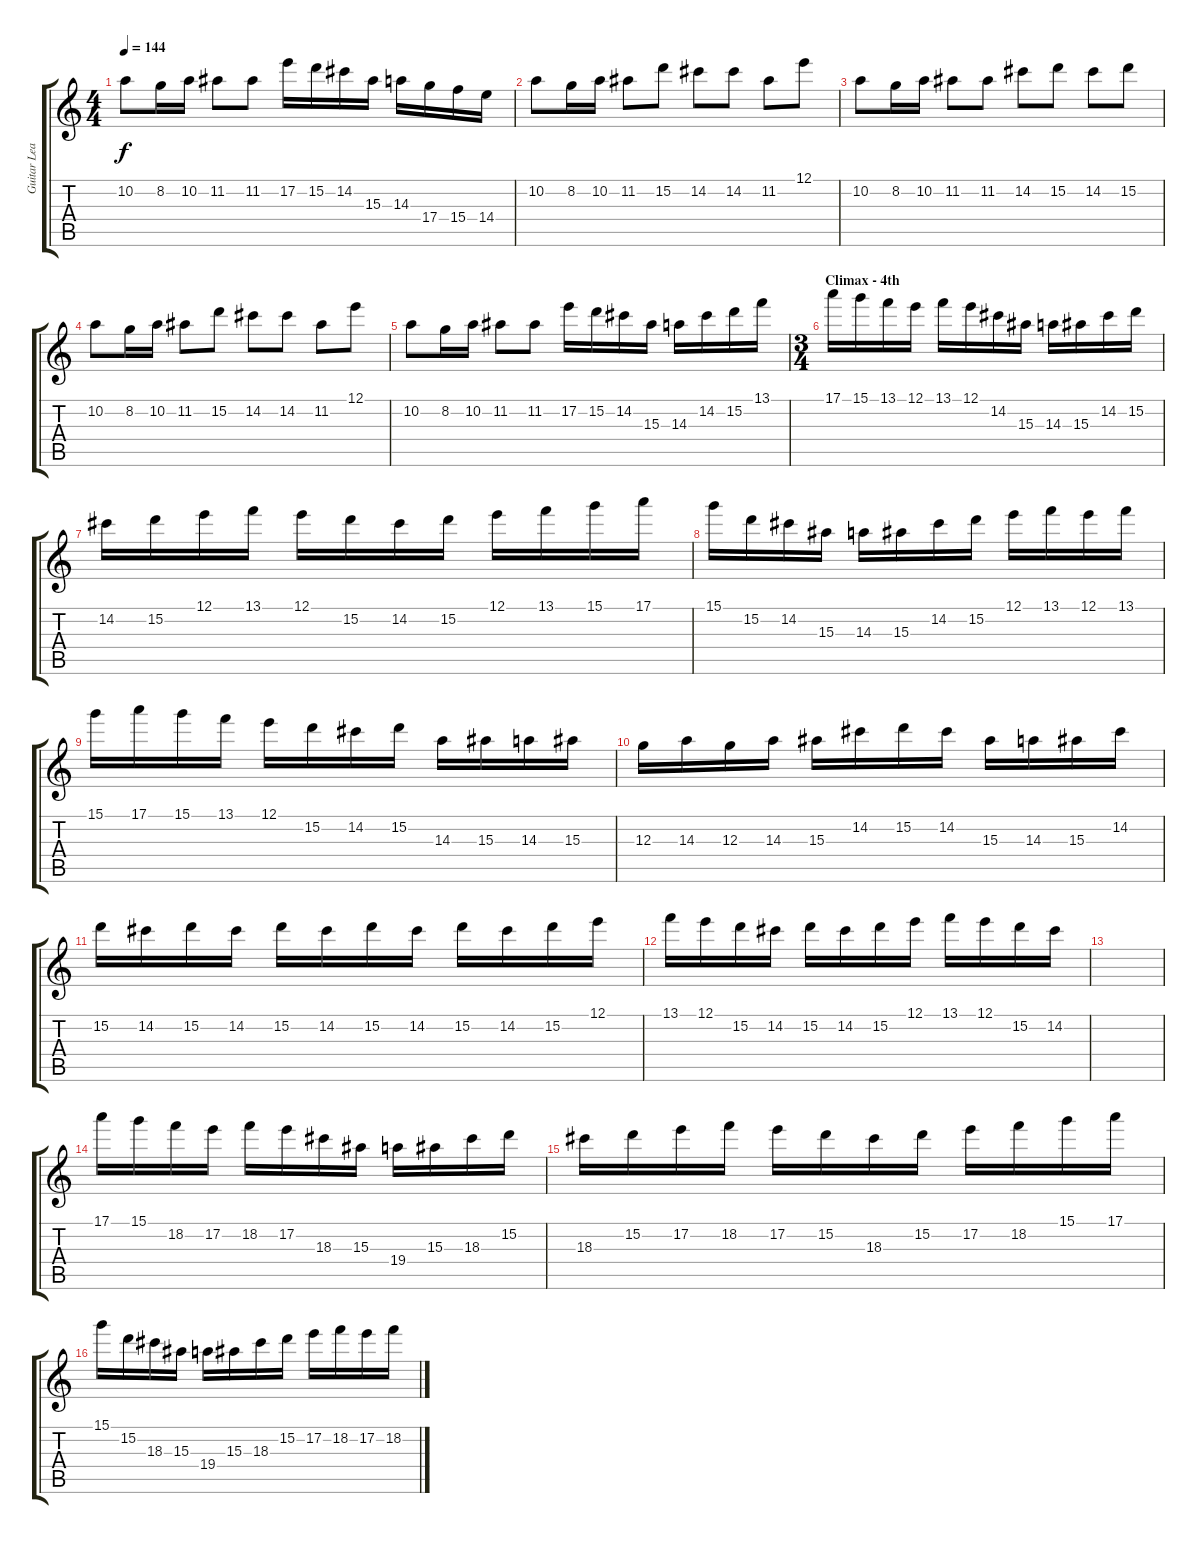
\track ("Guitar Lead" "Guitar Lea") {instrument distortionguitar}
\staff {score tabs}
\tuning (E4 B3 G3 D3 A2 E2) {hide}
\ts (4 4)
\tempo 144
\clef g2
\ks c
10.2.8{dy f} 8.2.16 10.2.16 11.2.8 11.2.8 17.2.16 15.2.16 14.2.16 15.3.16 14.3.16 17.4.16 15.4.16 14.4.16 |
10.2.8 8.2.16 10.2.16 11.2.8 15.2.8 14.2.8 14.2.8 11.2.8 12.1.8 |
10.2.8 8.2.16 10.2.16 11.2.8 11.2.8 14.2.8 15.2.8 14.2.8 15.2.8 |
10.2.8 8.2.16 10.2.16 11.2.8 15.2.8 14.2.8 14.2.8 11.2.8 12.1.8 |
10.2.8 8.2.16 10.2.16 11.2.8 11.2.8 17.2.16 15.2.16 14.2.16 15.3.16 14.3.16 14.2.16 15.2.16 13.1.16 |
\ts (3 4)
\section ("" "Climax - 4th")
17.1.16 15.1.16 13.1.16 12.1.16 13.1.16 12.1.16 14.2.16 15.3.16 14.3.16 15.3.16 14.2.16 15.2.16 |
14.2.16 15.2.16 12.1.16 13.1.16 12.1.16 15.2.16 14.2.16 15.2.16 12.1.16 13.1.16 15.1.16 17.1.16 |
15.1.16 15.2.16 14.2.16 15.3.16 14.3.16 15.3.16 14.2.16 15.2.16 12.1.16 13.1.16 12.1.16 13.1.16 |
15.1.16 17.1.16 15.1.16 13.1.16 12.1.16 15.2.16 14.2.16 15.2.16 14.3.16 15.3.16 14.3.16 15.3.16 |
12.3.16 14.3.16 12.3.16 14.3.16 15.3.16 14.2.16 15.2.16 14.2.16 15.3.16 14.3.16 15.3.16 14.2.16 |
15.2.16 14.2.16 15.2.16 14.2.16 15.2.16 14.2.16 15.2.16 14.2.16 15.2.16 14.2.16 15.2.16 12.1.16 |
13.1.16 12.1.16 15.2.16 14.2.16 15.2.16 14.2.16 15.2.16 12.1.16 13.1.16 12.1.16 15.2.16 14.2.16 |
|
17.1.16 15.1.16 18.2.16 17.2.16 18.2.16 17.2.16 18.3.16 15.3.16 19.4.16 15.3.16 18.3.16 15.2.16 |
18.3.16 15.2.16 17.2.16 18.2.16 17.2.16 15.2.16 18.3.16 15.2.16 17.2.16 18.2.16 15.1.16 17.1.16 |
15.1.16 15.2.16 18.3.16 15.3.16 19.4.16 15.3.16 18.3.16 15.2.16 17.2.16 18.2.16 17.2.16 18.2.16
